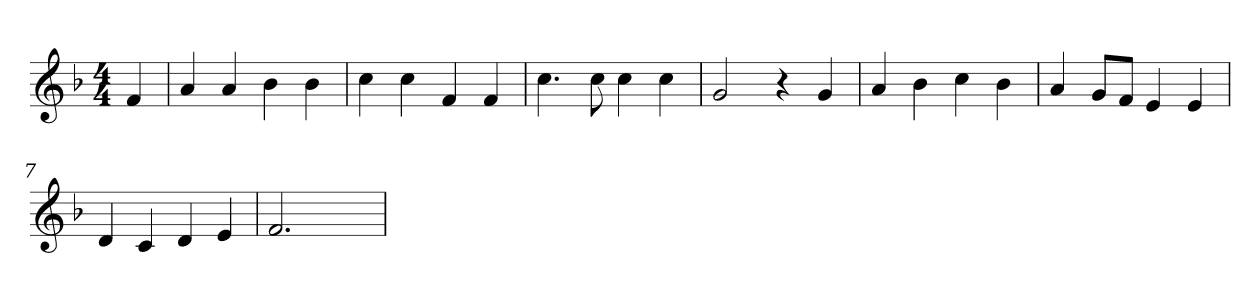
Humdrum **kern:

**kern
*part1
*staff1
*clefG2
*k[b-]
*F:
*M4/4
=
4f
=1
4a
4a
4b-
4b-
=2
4cc
4cc
4f
4f
=3
4.cc
8cc
4cc
4cc
=4
2g
4r
4g
=5
4a
4b-
4cc
4b-
=6
4a
8g/L
8f/J
4e
4e
=7
4d
4c
4d
4e
=8
2.f
4ryy
=
*-
